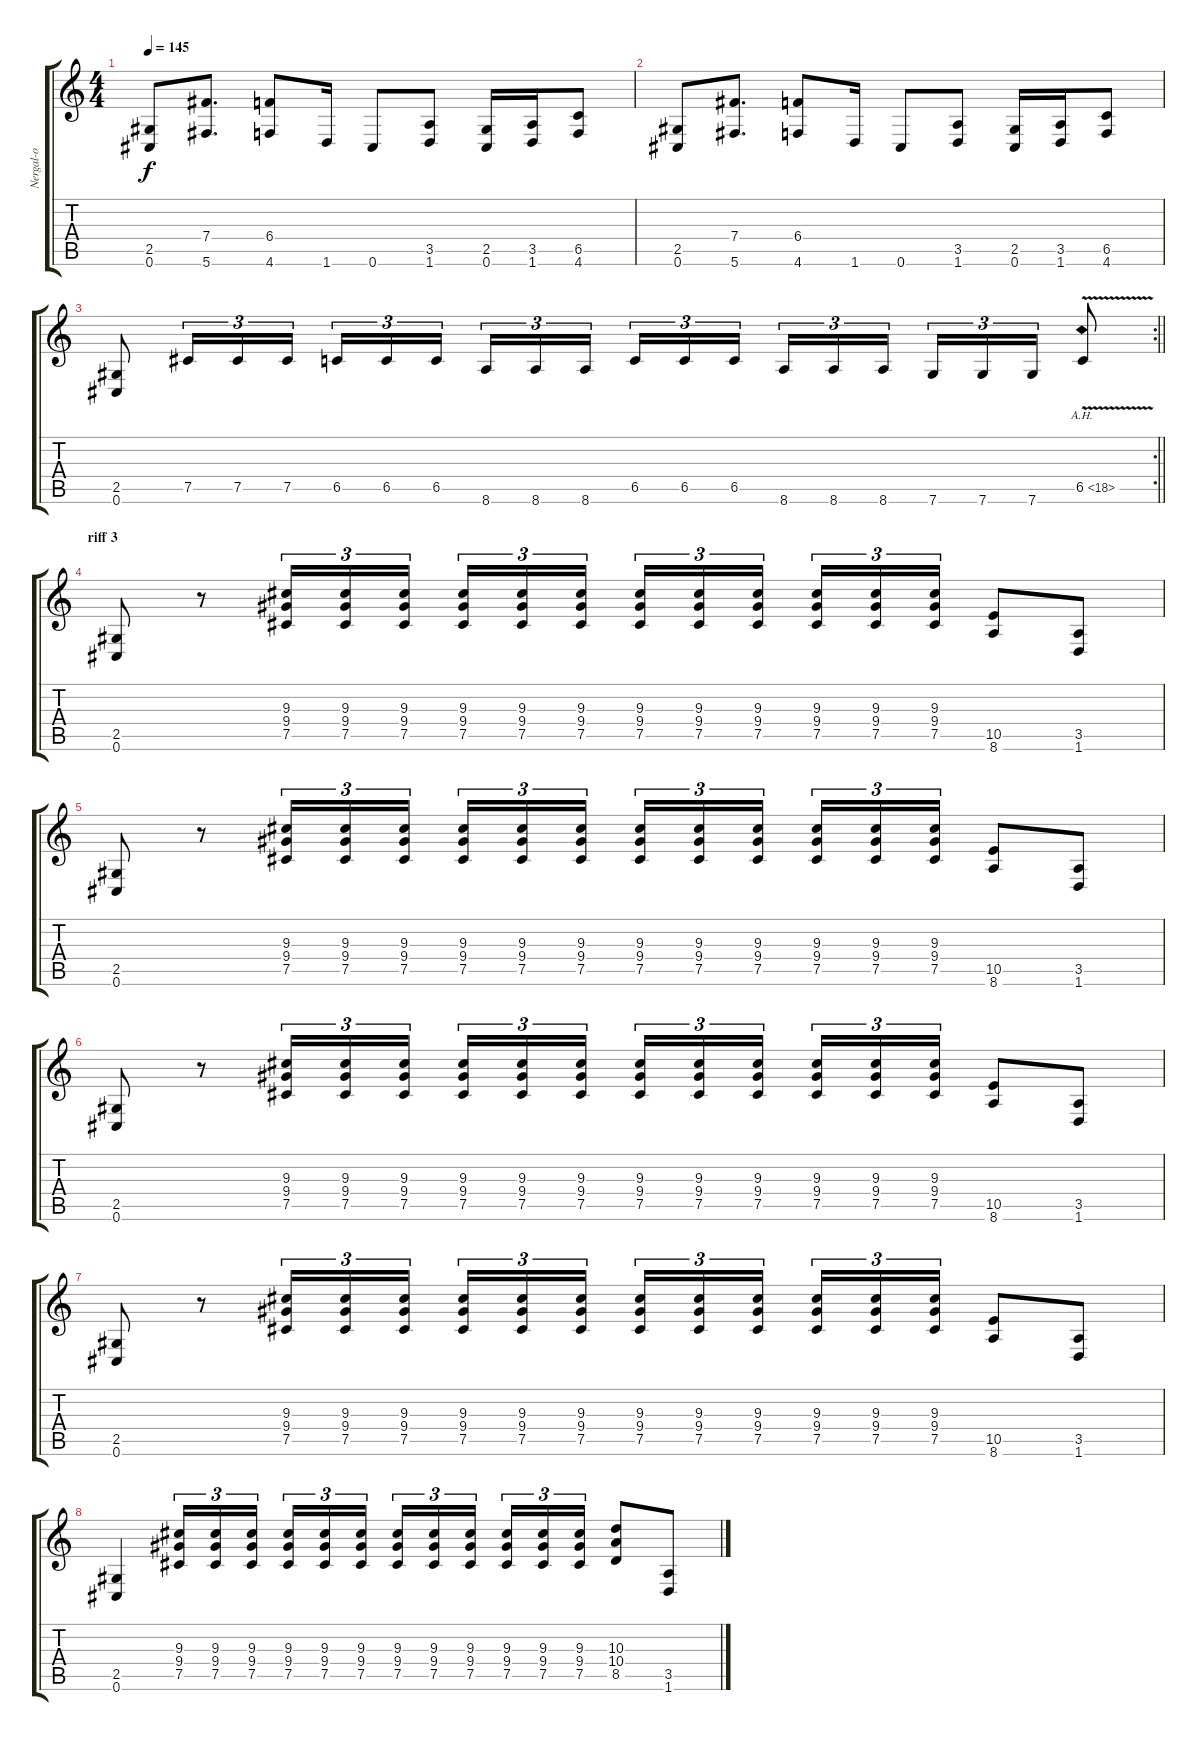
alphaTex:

\track ("Nergal-o" "Nergal-o") {instrument distortionguitar}
\staff {score tabs}
\tuning (Db4 Ab3 E3 B2 Gb2 Db2) {hide}
\ts (4 4)
\tempo 145
\clef g2
\ks c
(2.5 0.6).8{dy f} (7.4 5.6).8{d} (6.4 4.6).8 1.6.16 0.6.8 (3.5 1.6).8 (2.5 0.6).16 (3.5 1.6).16 (6.5 4.6).8 |
(2.5 0.6).8 (7.4 5.6).8{d} (6.4 4.6).8 1.6.16 0.6.8 (3.5 1.6).8 (2.5 0.6).16 (3.5 1.6).16 (6.5 4.6).8 |
\rc 2
\barLineRight lightlight
(2.5 0.6).8 7.5.16{tu (3 2)} 7.5.16{tu (3 2)} 7.5.16{tu (3 2)} 6.5.16{tu (3 2)} 6.5.16{tu (3 2)} 6.5.16{tu (3 2) beam splitsecondary} 8.6.16{tu (3 2)} 8.6.16{tu (3 2)} 8.6.16{tu (3 2)} 6.5.16{tu (3 2)} 6.5.16{tu (3 2)} 6.5.16{tu (3 2) beam splitsecondary} 8.6.16{tu (3 2)} 8.6.16{tu (3 2)} 8.6.16{tu (3 2)} 7.6.16{tu (3 2)} 7.6.16{tu (3 2)} 7.6.16{tu (3 2)} 6.5{ah 12 v}.8 |
\section ("" "riff 3")
(2.5 0.6).8 r.8 (9.3 9.4 7.5).16{tu (3 2)} (9.3 9.4 7.5).16{tu (3 2)} (9.3 9.4 7.5).16{tu (3 2) beam splitsecondary} (9.3 9.4 7.5).16{tu (3 2)} (9.3 9.4 7.5).16{tu (3 2)} (9.3 9.4 7.5).16{tu (3 2)} (9.3 9.4 7.5).16{tu (3 2)} (9.3 9.4 7.5).16{tu (3 2)} (9.3 9.4 7.5).16{tu (3 2) beam splitsecondary} (9.3 9.4 7.5).16{tu (3 2)} (9.3 9.4 7.5).16{tu (3 2)} (9.3 9.4 7.5).16{tu (3 2)} (10.5 8.6).8 (3.5 1.6).8 |
(2.5 0.6).8 r.8 (9.3 9.4 7.5).16{tu (3 2)} (9.3 9.4 7.5).16{tu (3 2)} (9.3 9.4 7.5).16{tu (3 2) beam splitsecondary} (9.3 9.4 7.5).16{tu (3 2)} (9.3 9.4 7.5).16{tu (3 2)} (9.3 9.4 7.5).16{tu (3 2)} (9.3 9.4 7.5).16{tu (3 2)} (9.3 9.4 7.5).16{tu (3 2)} (9.3 9.4 7.5).16{tu (3 2) beam splitsecondary} (9.3 9.4 7.5).16{tu (3 2)} (9.3 9.4 7.5).16{tu (3 2)} (9.3 9.4 7.5).16{tu (3 2)} (10.5 8.6).8 (3.5 1.6).8 |
(2.5 0.6).8 r.8 (9.3 9.4 7.5).16{tu (3 2)} (9.3 9.4 7.5).16{tu (3 2)} (9.3 9.4 7.5).16{tu (3 2) beam splitsecondary} (9.3 9.4 7.5).16{tu (3 2)} (9.3 9.4 7.5).16{tu (3 2)} (9.3 9.4 7.5).16{tu (3 2)} (9.3 9.4 7.5).16{tu (3 2)} (9.3 9.4 7.5).16{tu (3 2)} (9.3 9.4 7.5).16{tu (3 2) beam splitsecondary} (9.3 9.4 7.5).16{tu (3 2)} (9.3 9.4 7.5).16{tu (3 2)} (9.3 9.4 7.5).16{tu (3 2)} (10.5 8.6).8 (3.5 1.6).8 |
(2.5 0.6).8 r.8 (9.3 9.4 7.5).16{tu (3 2)} (9.3 9.4 7.5).16{tu (3 2)} (9.3 9.4 7.5).16{tu (3 2) beam splitsecondary} (9.3 9.4 7.5).16{tu (3 2)} (9.3 9.4 7.5).16{tu (3 2)} (9.3 9.4 7.5).16{tu (3 2)} (9.3 9.4 7.5).16{tu (3 2)} (9.3 9.4 7.5).16{tu (3 2)} (9.3 9.4 7.5).16{tu (3 2) beam splitsecondary} (9.3 9.4 7.5).16{tu (3 2)} (9.3 9.4 7.5).16{tu (3 2)} (9.3 9.4 7.5).16{tu (3 2)} (10.5 8.6).8 (3.5 1.6).8 |
(2.5 0.6).4 (9.3 9.4 7.5).16{tu (3 2)} (9.3 9.4 7.5).16{tu (3 2)} (9.3 9.4 7.5).16{tu (3 2) beam splitsecondary} (9.3 9.4 7.5).16{tu (3 2)} (9.3 9.4 7.5).16{tu (3 2)} (9.3 9.4 7.5).16{tu (3 2)} (9.3 9.4 7.5).16{tu (3 2)} (9.3 9.4 7.5).16{tu (3 2)} (9.3 9.4 7.5).16{tu (3 2) beam splitsecondary} (9.3 9.4 7.5).16{tu (3 2)} (9.3 9.4 7.5).16{tu (3 2)} (9.3 9.4 7.5).16{tu (3 2)} (10.3 10.4 8.5).8 (3.5 1.6).8
